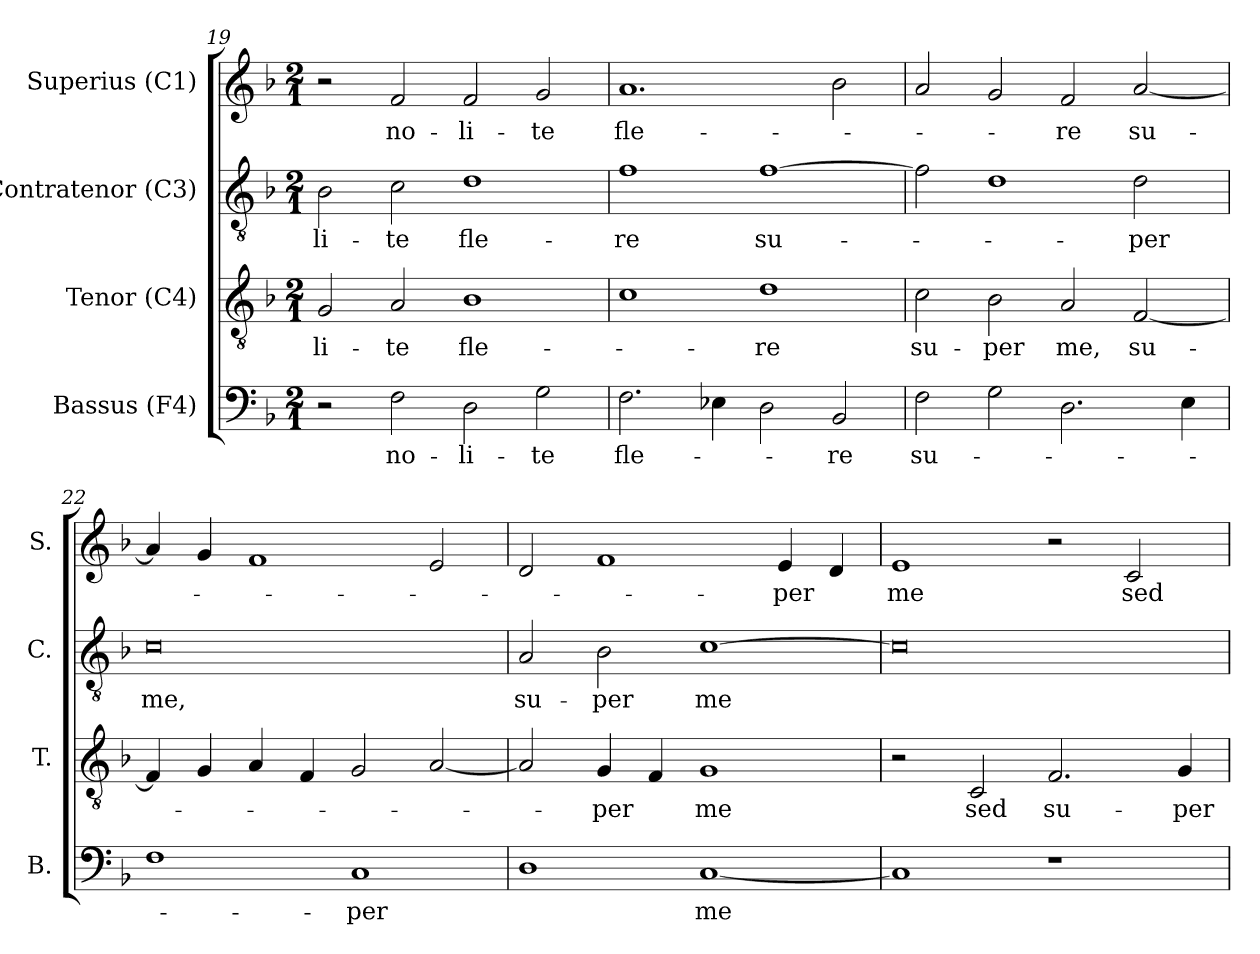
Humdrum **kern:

**kern	**text	**kern	**text	**kern	**text	**kern	**text
*part4	*part4	*part3	*part3	*part2	*part2	*part1	*part1
*staff4	*staff4	*staff3	*staff3	*staff2	*staff2	*staff1	*staff1
*I"Bassus (F4)	*	*I"Tenor (C4)	*	*I"Contratenor (C3)	*	*I"Superius (C1)	*
*I'B.	*	*I'T.	*	*I'C.	*	*I'S.	*
*clefF4	*	*clefGv2	*	*clefGv2	*	*clefG2	*
*	*	*ITrd7c12	*	*ITrd7c12	*	*	*
*k[b-]	*	*k[b-]	*	*k[b-]	*	*k[b-]	*
*F:	*	*F:	*	*F:	*	*F:	*
*M2/1	*	*M2/1	*	*M2/1	*	*M2/1	*
=19	=19	=19	=19	=19	=19	=19	=19
!	!	!	!LO:LY:b:color=#000000	!	!	!	!
!	!	!	!	!	!LO:LY:b:color=#000000	!	!
2r	.	2GGi/	-li-	2BB-i\	-li-	2r	.
!	!LO:LY:b:color=#000000	!	!	!	!	!	!
!	!	!	!LO:LY:b:color=#000000	!	!	!	!
!	!	!	!	!	!LO:LY:b:color=#000000	!	!
!	!	!	!	!	!	!	!LO:LY:b:color=#000000
2Fi\	no-	2AAi/	-te	2Ci\	-te	2fi/	no-
!	!LO:LY:b:color=#000000	!	!	!	!	!	!
!	!	!	!LO:LY:b:color=#000000	!	!	!	!
!	!	!	!	!	!LO:LY:b:color=#000000	!	!
!	!	!	!	!	!	!	!LO:LY:b:color=#000000
2Di\	-li-	1BB-i	fle-	1Di	fle-	2fi/	-li-
!	!LO:LY:b:color=#000000	!	!	!	!	!	!
!	!	!	!	!	!	!	!LO:LY:b:color=#000000
2Gi\	-te	.	.	.	.	2gi/	-te
!!LO:PB:g=z
=20	=20	=20	=20	=20	=20	=20	=20
!	!LO:LY:b:color=#000000	!	!	!	!	!	!
!	!	!	!	!	!LO:LY:b:color=#000000	!	!
!	!	!	!	!	!	!	!LO:LY:b:color=#000000
2.Fi\	fle-	1Ci	.	1Fi	-re	1.ai	fle-
4E-i\	.	.	.	.	.	.	.
!	!	!	!LO:LY:b:color=#000000	!	!	!	!
!	!	!	!	!	!LO:LY:b:color=#000000	!	!
2Di\	.	1Di	-re	[1Fi	su-	.	.
!	!LO:LY:b:color=#000000	!	!	!	!	!	!
2BB-i/	-re	.	.	.	.	2b-i\	.
=21	=21	=21	=21	=21	=21	=21	=21
!	!LO:LY:b:color=#000000	!	!	!	!	!	!
!	!	!	!LO:LY:b:color=#000000	!	!	!	!
2Fi\	su-	2Ci\	su-	2Fi\]	.	2ai/	.
!	!	!	!LO:LY:b:color=#000000	!	!	!	!
2Gi\	.	2BB-i\	-per	1Di	.	2gi/	.
!	!	!	!LO:LY:b:color=#000000	!	!	!	!
!	!	!	!	!	!	!	!LO:LY:b:color=#000000
2.Di\	.	2AAi/	me,	.	.	2fi/	-re
!	!	!	!LO:LY:b:color=#000000	!	!	!	!
!	!	!	!	!	!LO:LY:b:color=#000000	!	!
!	!	!	!	!	!	!	!LO:LY:b:color=#000000
.	.	[2FFi/	su-	2Di\	-per	[2ai/	su-
4Ei\	.	.	.	.	.	.	.
=22	=22	=22	=22	=22	=22	=22	=22
!	!	!	!	!	!LO:LY:b:color=#000000	!	!
1Fi	.	4FFi/]	.	0Ci	me,	4ai/]	.
.	.	4GGi/	.	.	.	4gi/	.
.	.	4AAi/	.	.	.	1fi	.
.	.	4FFi/	.	.	.	.	.
!	!LO:LY:b:color=#000000	!	!	!	!	!	!
1Ci	-per	2GGi/	.	.	.	.	.
.	.	[2AAi/	.	.	.	2ei/	.
=23	=23	=23	=23	=23	=23	=23	=23
!	!	!	!	!	!LO:LY:b:color=#000000	!	!
1Di	.	2AAi/]	.	2AAi/	su-	2di/	.
!	!	!	!LO:LY:b:color=#000000	!	!	!	!
!	!	!	!	!	!LO:LY:b:color=#000000	!	!
.	.	4GGi/	-per	2BB-i\	-per	1fi	.
.	.	4FFi/	.	.	.	.	.
!	!LO:LY:b:color=#000000	!	!	!	!	!	!
!	!	!	!LO:LY:b:color=#000000	!	!	!	!
!	!	!	!	!	!LO:LY:b:color=#000000	!	!
[1Ci	me	1GGi	me	[1Ci	me	.	.
!	!	!	!	!	!	!	!LO:LY:b:color=#000000
.	.	.	.	.	.	4ei/	-per
.	.	.	.	.	.	4di/	.
=24	=24	=24	=24	=24	=24	=24	=24
!	!	!	!	!	!	!	!LO:LY:b:color=#000000
1Ci]	.	2r	.	0Ci]	.	1ei	me
!	!	!	!LO:LY:b:color=#000000	!	!	!	!
.	.	2CCi/	sed	.	.	.	.
!	!	!	!LO:LY:b:color=#000000	!	!	!	!
1r	.	2.FFi/	su-	.	.	2r	.
!	!	!	!	!	!	!	!LO:LY:b:color=#000000
.	.	.	.	.	.	2ci/	sed
!	!	!	!LO:LY:b:color=#000000	!	!	!	!
.	.	4GGi/	-per	.	.	.	.
=	=	=	=	=	=	=	=
*-	*-	*-	*-	*-	*-	*-	*-
